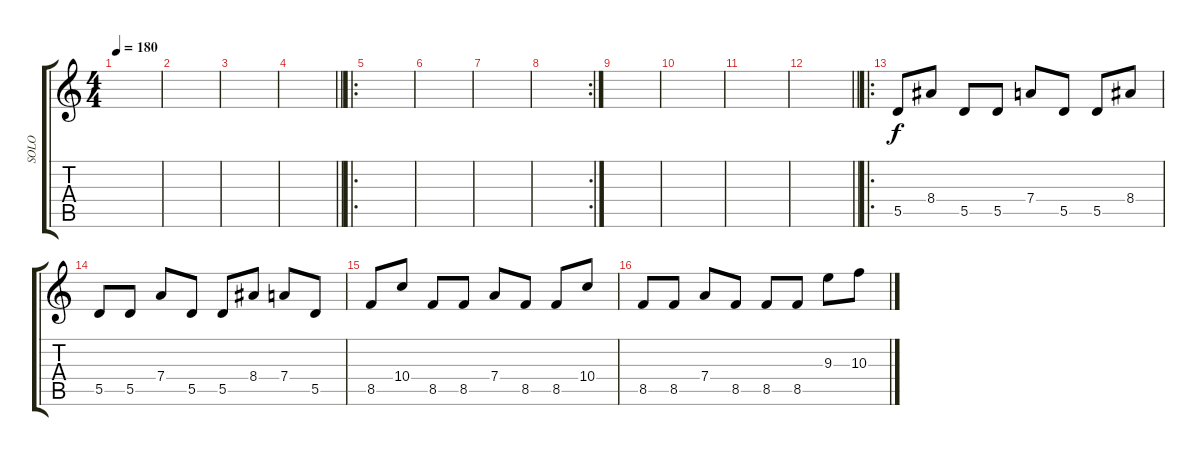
\track ("SOLO" "SOLO") {instrument distortionguitar}
\staff {score tabs}
\tuning (E4 B3 G3 D3 A2 D2) {hide}
\ts (4 4)
\tempo 180
\clef g2
\ks c
|
|
|
\barLineRight lightlight
|
\ro
|
|
|
\rc 2
|
|
|
|
\barLineRight lightlight
|
\ro
5.5.8 8.4.8 5.5.8 5.5.8 7.4.8 5.5.8 5.5.8 8.4.8 |
5.5.8 5.5.8 7.4.8 5.5.8 5.5.8 8.4.8 7.4.8 5.5.8 |
8.5.8 10.4.8 8.5.8 8.5.8 7.4.8 8.5.8 8.5.8 10.4.8 |
8.5.8 8.5.8 7.4.8 8.5.8 8.5.8 8.5.8 9.3.8 10.3.8
